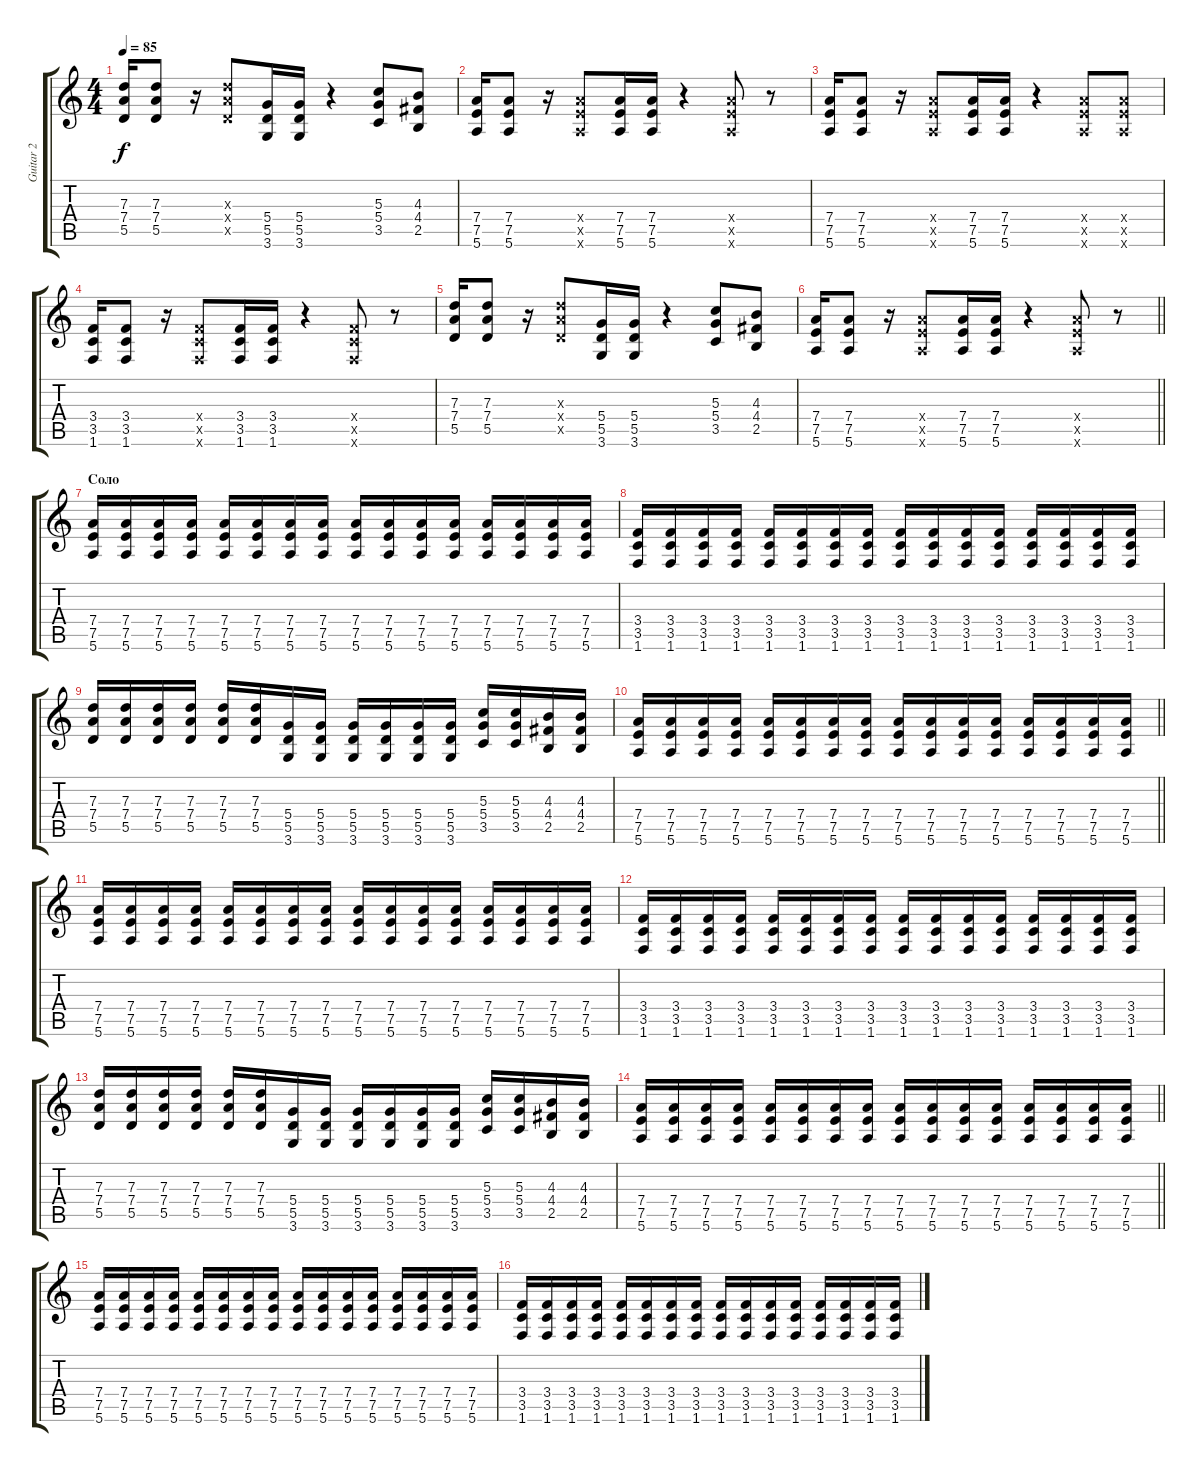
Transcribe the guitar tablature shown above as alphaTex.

\track ("Guitar 2" "Guitar 2") {instrument overdrivenguitar}
\staff {score tabs}
\tuning (E4 B3 G3 D3 A2 E2) {hide}
\ts (4 4)
\tempo 85
\clef g2
\ks c
(7.3 7.4 5.5).16{dy f} (7.3 7.4 5.5).8 r.16 (7.3{x} 7.4{x} 5.5{x}).8 (5.4 5.5 3.6).16 (5.4 5.5 3.6).16 r.4 (5.3 5.4 3.5).8 (4.3 4.4 2.5).8 |
(7.4 7.5 5.6).16 (7.4 7.5 5.6).8 r.16 (7.4{x} 7.5{x} 5.6{x}).8 (7.4 7.5 5.6).16 (7.4 7.5 5.6).16 r.4 (7.4{x} 7.5{x} 5.6{x}).8 r.8 |
(7.4 7.5 5.6).16 (7.4 7.5 5.6).8 r.16 (7.4{x} 7.5{x} 5.6{x}).8 (7.4 7.5 5.6).16 (7.4 7.5 5.6).16 r.4 (7.4{x} 7.5{x} 5.6{x}).8 (7.4{x} 7.5{x} 5.6{x}).8 |
(3.4 3.5 1.6).16 (3.4 3.5 1.6).8 r.16 (3.4{x} 3.5{x} 1.6{x}).8 (3.4 3.5 1.6).16 (3.4 3.5 1.6).16 r.4 (3.4{x} 3.5{x} 1.6{x}).8 r.8 |
(7.3 7.4 5.5).16 (7.3 7.4 5.5).8 r.16 (7.3{x} 7.4{x} 5.5{x}).8 (5.4 5.5 3.6).16 (5.4 5.5 3.6).16 r.4 (5.3 5.4 3.5).8 (4.3 4.4 2.5).8 |
\barLineRight lightlight
(7.4 7.5 5.6).16 (7.4 7.5 5.6).8 r.16 (7.4{x} 7.5{x} 5.6{x}).8 (7.4 7.5 5.6).16 (7.4 7.5 5.6).16 r.4 (7.4{x} 7.5{x} 5.6{x}).8 r.8 |
\section ("" "Соло")
(7.4 7.5 5.6).16{instrument overdrivenguitar} (7.4 7.5 5.6).16 (7.4 7.5 5.6).16 (7.4 7.5 5.6).16 (7.4 7.5 5.6).16 (7.4 7.5 5.6).16 (7.4 7.5 5.6).16 (7.4 7.5 5.6).16 (7.4 7.5 5.6).16 (7.4 7.5 5.6).16 (7.4 7.5 5.6).16 (7.4 7.5 5.6).16 (7.4 7.5 5.6).16 (7.4 7.5 5.6).16 (7.4 7.5 5.6).16 (7.4 7.5 5.6).16 |
(3.4 3.5 1.6).16 (3.4 3.5 1.6).16 (3.4 3.5 1.6).16 (3.4 3.5 1.6).16 (3.4 3.5 1.6).16 (3.4 3.5 1.6).16 (3.4 3.5 1.6).16 (3.4 3.5 1.6).16 (3.4 3.5 1.6).16 (3.4 3.5 1.6).16 (3.4 3.5 1.6).16 (3.4 3.5 1.6).16 (3.4 3.5 1.6).16 (3.4 3.5 1.6).16 (3.4 3.5 1.6).16 (3.4 3.5 1.6).16 |
(7.3 7.4 5.5).16 (7.3 7.4 5.5).16 (7.3 7.4 5.5).16 (7.3 7.4 5.5).16 (7.3 7.4 5.5).16 (7.3 7.4 5.5).16 (5.4 5.5 3.6).16 (5.4 5.5 3.6).16 (5.4 5.5 3.6).16 (5.4 5.5 3.6).16 (5.4 5.5 3.6).16 (5.4 5.5 3.6).16 (5.3 5.4 3.5).16 (5.3 5.4 3.5).16 (4.3 4.4 2.5).16 (4.3 4.4 2.5).16 |
\barLineRight lightlight
(7.4 7.5 5.6).16 (7.4 7.5 5.6).16 (7.4 7.5 5.6).16 (7.4 7.5 5.6).16 (7.4 7.5 5.6).16 (7.4 7.5 5.6).16 (7.4 7.5 5.6).16 (7.4 7.5 5.6).16 (7.4 7.5 5.6).16 (7.4 7.5 5.6).16 (7.4 7.5 5.6).16 (7.4 7.5 5.6).16 (7.4 7.5 5.6).16 (7.4 7.5 5.6).16 (7.4 7.5 5.6).16 (7.4 7.5 5.6).16 |
(7.4 7.5 5.6).16 (7.4 7.5 5.6).16 (7.4 7.5 5.6).16 (7.4 7.5 5.6).16 (7.4 7.5 5.6).16 (7.4 7.5 5.6).16 (7.4 7.5 5.6).16 (7.4 7.5 5.6).16 (7.4 7.5 5.6).16 (7.4 7.5 5.6).16 (7.4 7.5 5.6).16 (7.4 7.5 5.6).16 (7.4 7.5 5.6).16 (7.4 7.5 5.6).16 (7.4 7.5 5.6).16 (7.4 7.5 5.6).16 |
(3.4 3.5 1.6).16 (3.4 3.5 1.6).16 (3.4 3.5 1.6).16 (3.4 3.5 1.6).16 (3.4 3.5 1.6).16 (3.4 3.5 1.6).16 (3.4 3.5 1.6).16 (3.4 3.5 1.6).16 (3.4 3.5 1.6).16 (3.4 3.5 1.6).16 (3.4 3.5 1.6).16 (3.4 3.5 1.6).16 (3.4 3.5 1.6).16 (3.4 3.5 1.6).16 (3.4 3.5 1.6).16 (3.4 3.5 1.6).16 |
(7.3 7.4 5.5).16 (7.3 7.4 5.5).16 (7.3 7.4 5.5).16 (7.3 7.4 5.5).16 (7.3 7.4 5.5).16 (7.3 7.4 5.5).16 (5.4 5.5 3.6).16 (5.4 5.5 3.6).16 (5.4 5.5 3.6).16 (5.4 5.5 3.6).16 (5.4 5.5 3.6).16 (5.4 5.5 3.6).16 (5.3 5.4 3.5).16 (5.3 5.4 3.5).16 (4.3 4.4 2.5).16 (4.3 4.4 2.5).16 |
\barLineRight lightlight
(7.4 7.5 5.6).16 (7.4 7.5 5.6).16 (7.4 7.5 5.6).16 (7.4 7.5 5.6).16 (7.4 7.5 5.6).16 (7.4 7.5 5.6).16 (7.4 7.5 5.6).16 (7.4 7.5 5.6).16 (7.4 7.5 5.6).16 (7.4 7.5 5.6).16 (7.4 7.5 5.6).16 (7.4 7.5 5.6).16 (7.4 7.5 5.6).16 (7.4 7.5 5.6).16 (7.4 7.5 5.6).16 (7.4 7.5 5.6).16 |
(7.4 7.5 5.6).16 (7.4 7.5 5.6).16 (7.4 7.5 5.6).16 (7.4 7.5 5.6).16 (7.4 7.5 5.6).16 (7.4 7.5 5.6).16 (7.4 7.5 5.6).16 (7.4 7.5 5.6).16 (7.4 7.5 5.6).16 (7.4 7.5 5.6).16 (7.4 7.5 5.6).16 (7.4 7.5 5.6).16 (7.4 7.5 5.6).16 (7.4 7.5 5.6).16 (7.4 7.5 5.6).16 (7.4 7.5 5.6).16 |
(3.4 3.5 1.6).16 (3.4 3.5 1.6).16 (3.4 3.5 1.6).16 (3.4 3.5 1.6).16 (3.4 3.5 1.6).16 (3.4 3.5 1.6).16 (3.4 3.5 1.6).16 (3.4 3.5 1.6).16 (3.4 3.5 1.6).16 (3.4 3.5 1.6).16 (3.4 3.5 1.6).16 (3.4 3.5 1.6).16 (3.4 3.5 1.6).16 (3.4 3.5 1.6).16 (3.4 3.5 1.6).16 (3.4 3.5 1.6).16
